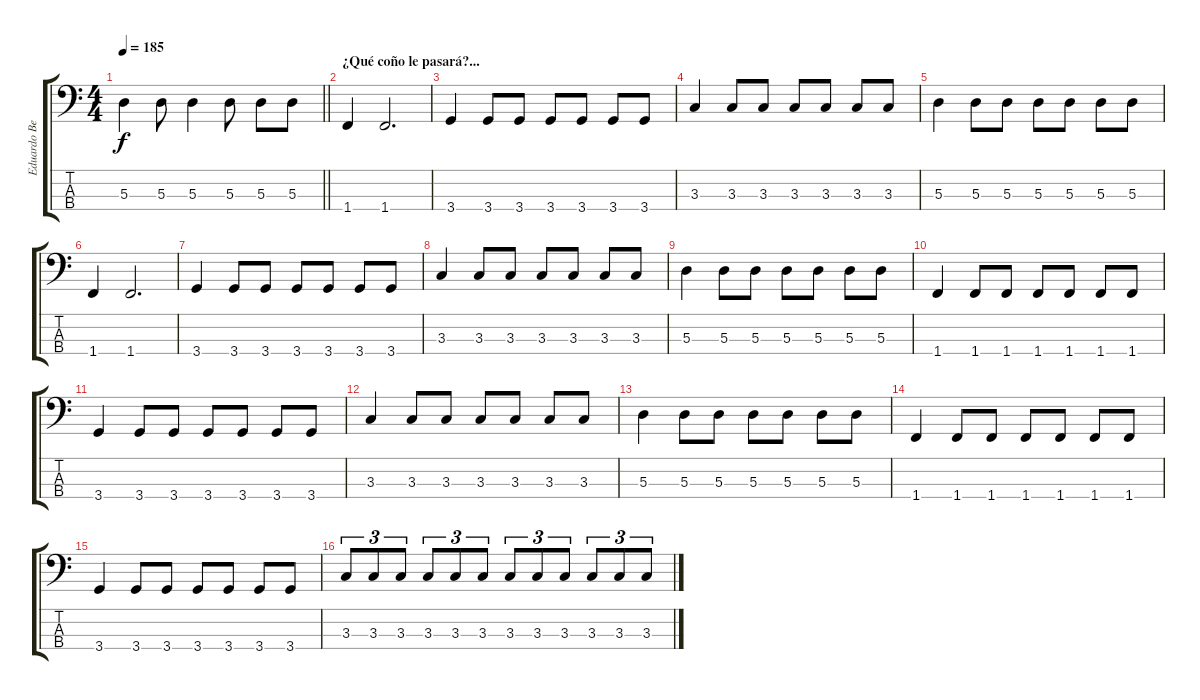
\track ("Eduardo Beaumont 'Piñas' - Bajo" "Eduardo Be") {instrument electricbassfinger}
\staff {score tabs}
\tuning (G2 D2 A1 E1) {hide}
\ts (4 4)
\tempo 185
\clef f4
\barLineRight lightlight
\ks c
5.3.4{dy f} 5.3.8 5.3.4 5.3.8 5.3.8 5.3.8 |
\section ("" "¿Qué coño le pasará?...")
1.4.4 1.4.2{d} |
3.4.4 3.4.8 3.4.8 3.4.8 3.4.8 3.4.8 3.4.8 |
3.3.4 3.3.8 3.3.8 3.3.8 3.3.8 3.3.8 3.3.8 |
5.3.4 5.3.8 5.3.8 5.3.8 5.3.8 5.3.8 5.3.8 |
1.4.4 1.4.2{d} |
3.4.4 3.4.8 3.4.8 3.4.8 3.4.8 3.4.8 3.4.8 |
3.3.4 3.3.8 3.3.8 3.3.8 3.3.8 3.3.8 3.3.8 |
5.3.4 5.3.8 5.3.8 5.3.8 5.3.8 5.3.8 5.3.8 |
1.4.4 1.4.8 1.4.8 1.4.8 1.4.8 1.4.8 1.4.8 |
3.4.4 3.4.8 3.4.8 3.4.8 3.4.8 3.4.8 3.4.8 |
3.3.4 3.3.8 3.3.8 3.3.8 3.3.8 3.3.8 3.3.8 |
5.3.4 5.3.8 5.3.8 5.3.8 5.3.8 5.3.8 5.3.8 |
1.4.4 1.4.8 1.4.8 1.4.8 1.4.8 1.4.8 1.4.8 |
3.4.4 3.4.8 3.4.8 3.4.8 3.4.8 3.4.8 3.4.8 |
3.3.8{tu (3 2)} 3.3.8{tu (3 2)} 3.3.8{tu (3 2)} 3.3.8{tu (3 2)} 3.3.8{tu (3 2)} 3.3.8{tu (3 2)} 3.3.8{tu (3 2)} 3.3.8{tu (3 2)} 3.3.8{tu (3 2)} 3.3.8{tu (3 2)} 3.3.8{tu (3 2)} 3.3.8{tu (3 2)}
